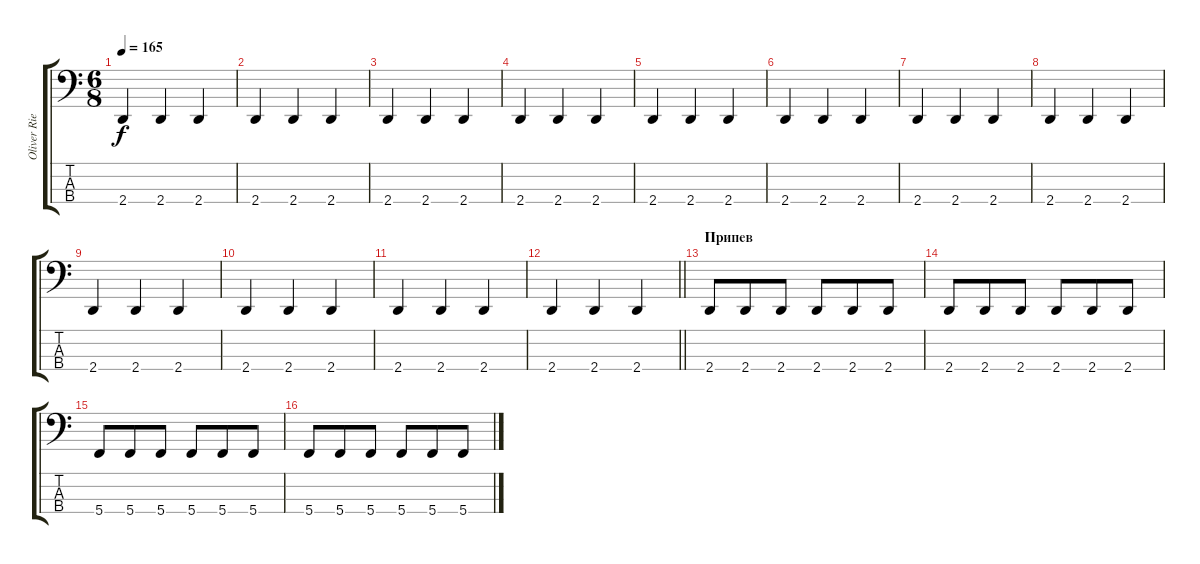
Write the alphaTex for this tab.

\track ("Oliver Riedel" "Oliver Rie") {instrument electricbassfinger}
\staff {score tabs}
\tuning (E2 C2 G1 C1) {hide}
\ts (6 8)
\tempo 165
\clef f4
\ks c
2.4.4{dy f} 2.4.4 2.4.4 |
2.4.4 2.4.4 2.4.4 |
2.4.4 2.4.4 2.4.4 |
2.4.4 2.4.4 2.4.4 |
2.4.4 2.4.4 2.4.4 |
2.4.4 2.4.4 2.4.4 |
2.4.4 2.4.4 2.4.4 |
2.4.4 2.4.4 2.4.4 |
2.4.4 2.4.4 2.4.4 |
2.4.4 2.4.4 2.4.4 |
2.4.4 2.4.4 2.4.4 |
\barLineRight lightlight
2.4.4 2.4.4 2.4.4 |
\section ("" "Припев")
2.4.8 2.4.8 2.4.8 2.4.8 2.4.8 2.4.8 |
2.4.8 2.4.8 2.4.8 2.4.8 2.4.8 2.4.8 |
5.4.8 5.4.8 5.4.8 5.4.8 5.4.8 5.4.8 |
5.4.8 5.4.8 5.4.8 5.4.8 5.4.8 5.4.8
